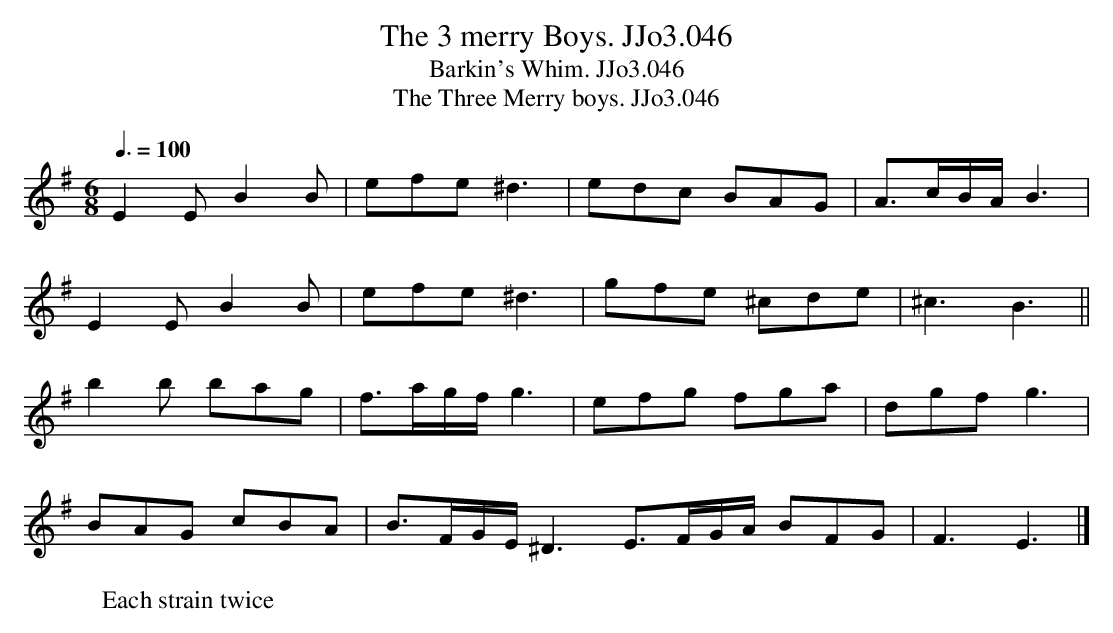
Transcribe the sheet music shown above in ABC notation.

X:1
T:3 merry Boys. JJo3.046, The
T:Barkin's Whim. JJo3.046
T:Three Merry boys. JJo3.046, The
M:6/8
L:1/8
Q:3/8=100
W:Each strain twice
K:G
E2EB2B|efe^d3|edc BAG|A>cB/A/B3|
E2EB2B|efe^d3|gfe ^cde|^c3B3||
b2b bag|f>ag/f/g3|efg fga|dgfg3|
BAG cBA|B>FG/E/^D3E>FG/A/ BFG|F3E3|]
